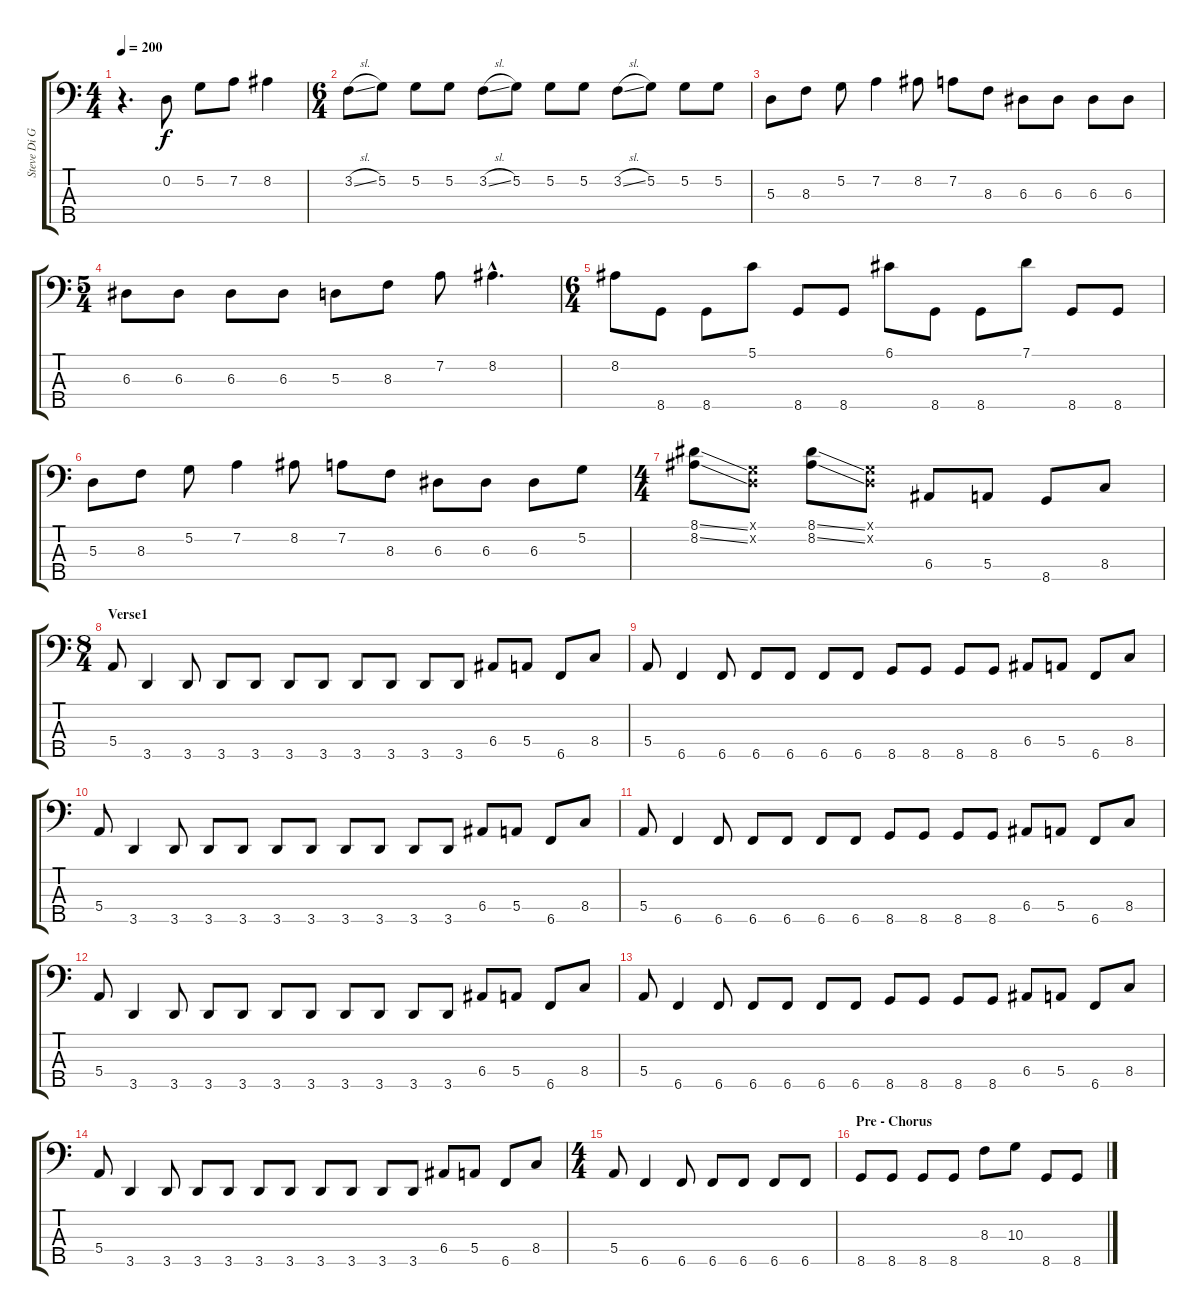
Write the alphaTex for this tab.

\track ("Steve Di Giorgio" "Steve Di G") {instrument fretlessbass}
\staff {score tabs}
\tuning (G2 D2 A1 E1 B0) {hide}
\ts (4 4)
\tempo 200
\clef f4
\ks c
r.4{d dy f instrument fretlessbass} 0.2.8 5.2.8 7.2.8 8.2.4 |
\ts (6 4)
3.2{sl}.8 5.2.8 5.2.8 5.2.8 3.2{sl}.8 5.2.8 5.2.8 5.2.8 3.2{sl}.8 5.2.8 5.2.8 5.2.8 |
5.3.8 8.3.8 5.2.8 7.2.4 8.2.8 7.2.8 8.3.8 6.3.8 6.3.8 6.3.8 6.3.8 |
\ts (5 4)
6.3.8 6.3.8 6.3.8 6.3.8 5.3.8 8.3.8 7.2.8 8.2{hac}.4{d} |
\ts (6 4)
8.2.8 8.5.8 8.5.8 5.1.8 8.5.8 8.5.8 6.1.8 8.5.8 8.5.8 7.1.8 8.5.8 8.5.8 |
5.3.8 8.3.8 5.2.8 7.2.4 8.2.8 7.2.8 8.3.8 6.3.8 6.3.8 6.3.8 5.2.8 |
\ts (4 4)
(8.1{ss} 8.2{ss}).8 (0.1{x} 0.2{x}).8 (8.1{ss} 8.2{ss}).8 (0.1{x} 0.2{x}).8 6.4.8 5.4.8 8.5.8 8.4.8 |
\ts (8 4)
\section ("" "Verse1")
5.4.8 3.5.4 3.5.8 3.5.8 3.5.8 3.5.8 3.5.8 3.5.8 3.5.8 3.5.8 3.5.8 6.4.8 5.4.8 6.5.8 8.4.8 |
5.4.8 6.5.4 6.5.8 6.5.8 6.5.8 6.5.8 6.5.8 8.5.8 8.5.8 8.5.8 8.5.8 6.4.8 5.4.8 6.5.8 8.4.8 |
5.4.8 3.5.4 3.5.8 3.5.8 3.5.8 3.5.8 3.5.8 3.5.8 3.5.8 3.5.8 3.5.8 6.4.8 5.4.8 6.5.8 8.4.8 |
5.4.8 6.5.4 6.5.8 6.5.8 6.5.8 6.5.8 6.5.8 8.5.8 8.5.8 8.5.8 8.5.8 6.4.8 5.4.8 6.5.8 8.4.8 |
5.4.8 3.5.4 3.5.8 3.5.8 3.5.8 3.5.8 3.5.8 3.5.8 3.5.8 3.5.8 3.5.8 6.4.8 5.4.8 6.5.8 8.4.8 |
5.4.8 6.5.4 6.5.8 6.5.8 6.5.8 6.5.8 6.5.8 8.5.8 8.5.8 8.5.8 8.5.8 6.4.8 5.4.8 6.5.8 8.4.8 |
5.4.8 3.5.4 3.5.8 3.5.8 3.5.8 3.5.8 3.5.8 3.5.8 3.5.8 3.5.8 3.5.8 6.4.8 5.4.8 6.5.8 8.4.8 |
\ts (4 4)
5.4.8 6.5.4 6.5.8 6.5.8 6.5.8 6.5.8 6.5.8 |
\section ("" "Pre - Chorus")
8.5.8 8.5.8 8.5.8 8.5.8 8.3.8 10.3.8 8.5.8 8.5.8
